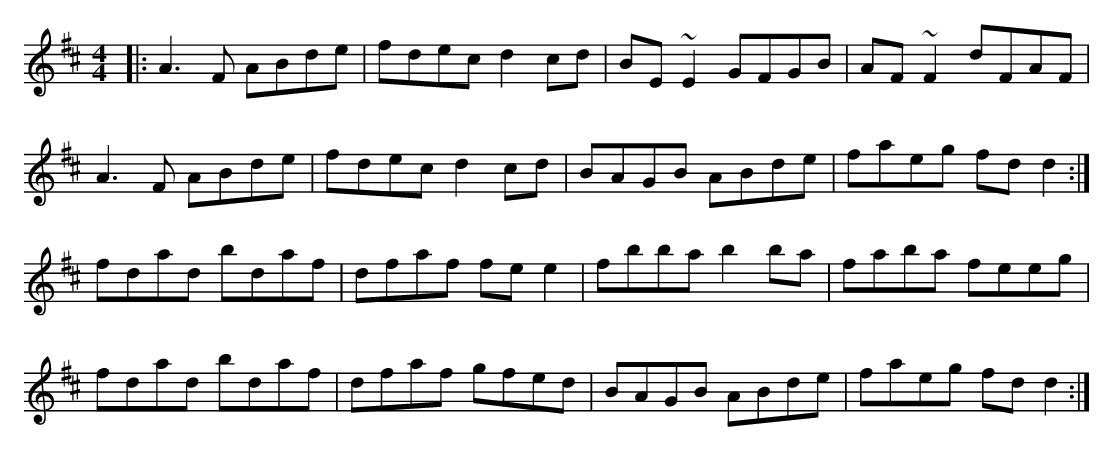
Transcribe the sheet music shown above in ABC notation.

X:1
M:4/4
K:D
|:A3F ABde|fdec d2cd|BE~E2 GFGB|AF~F2 dFAF|
A3F ABde|fdec d2cd|BAGB ABde|faeg fdd2:|
fdad bdaf|dfaf fee2|fbba b2ba|faba feeg|
fdad bdaf|dfaf gfed|BAGB ABde|faeg fdd2:|
